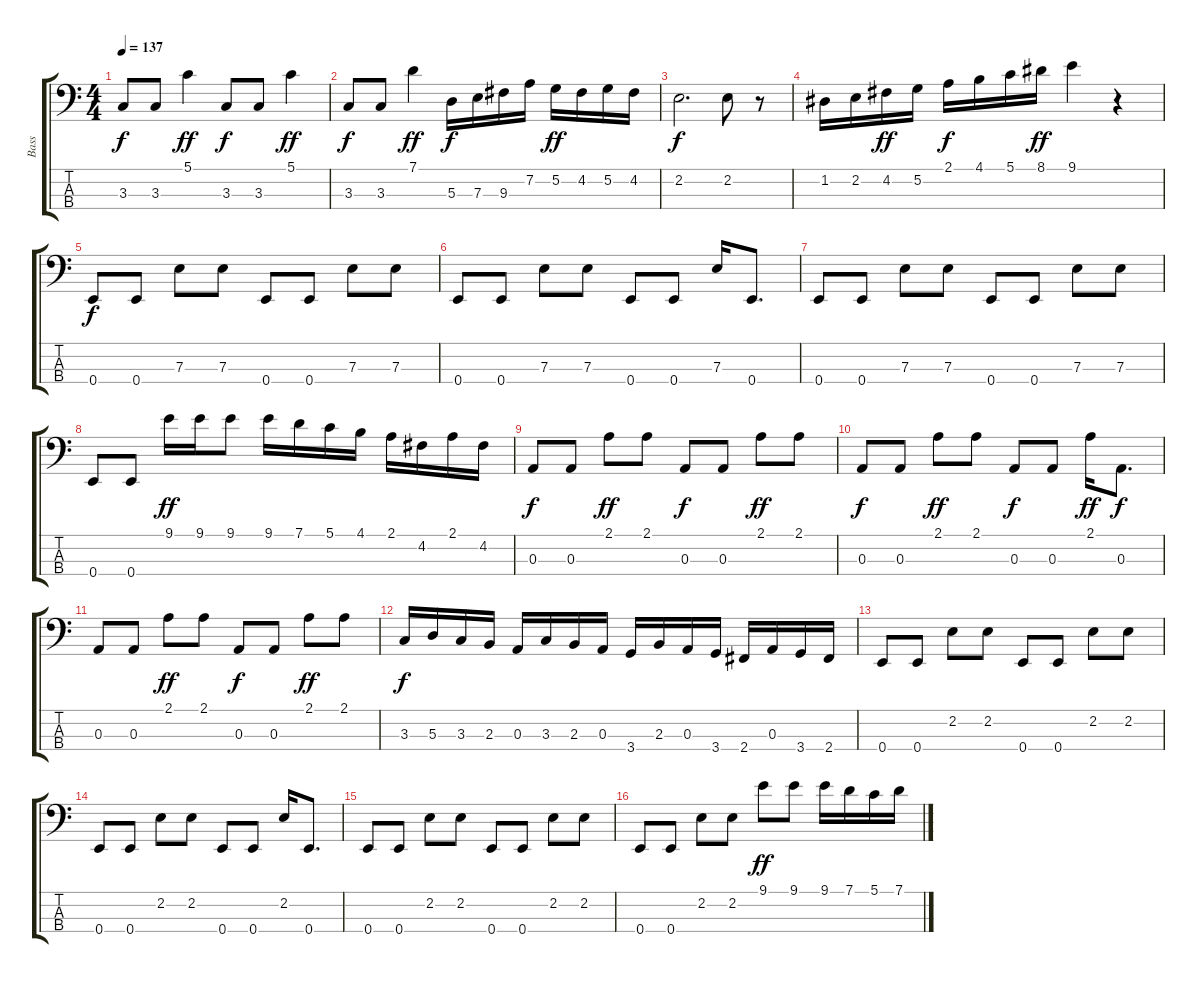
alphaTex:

\track ("Bass" "Bass") {instrument electricbassfinger}
\staff {score tabs}
\tuning (G2 D2 A1 E1) {hide}
\ts (4 4)
\tempo 137
\clef f4
\ks c
3.3.8{dy f} 3.3.8 5.1.4{dy ff} 3.3.8{dy f} 3.3.8 5.1.4{dy ff} |
3.3.8{dy f} 3.3.8 7.1.4{dy ff} 5.3.16{dy f} 7.3.16 9.3.16 7.2.16 5.2.16{dy ff} 4.2.16 5.2.16 4.2.16 |
2.2.2{d dy f} 2.2.8 r.8 |
1.2.16 2.2.16 4.2.16{dy ff} 5.2.16 2.1.16{dy f} 4.1.16 5.1.16 8.1.16{dy ff} 9.1.4 r.4 |
0.4.8{dy f} 0.4.8 7.3.8 7.3.8 0.4.8 0.4.8 7.3.8 7.3.8 |
0.4.8 0.4.8 7.3.8 7.3.8 0.4.8 0.4.8 7.3.16 0.4.8{d} |
0.4.8 0.4.8 7.3.8 7.3.8 0.4.8 0.4.8 7.3.8 7.3.8 |
0.4.8 0.4.8 9.1.16{dy ff} 9.1.16 9.1.8 9.1.16 7.1.16 5.1.16 4.1.16 2.1.16 4.2.16 2.1.16 4.2.16 |
0.3.8{dy f} 0.3.8 2.1.8{dy ff} 2.1.8 0.3.8{dy f} 0.3.8 2.1.8{dy ff} 2.1.8 |
0.3.8{dy f} 0.3.8 2.1.8{dy ff} 2.1.8 0.3.8{dy f} 0.3.8 2.1.16{dy ff} 0.3.8{d dy f} |
0.3.8 0.3.8 2.1.8{dy ff} 2.1.8 0.3.8{dy f} 0.3.8 2.1.8{dy ff} 2.1.8 |
3.3.16{dy f} 5.3.16 3.3.16 2.3.16 0.3.16 3.3.16 2.3.16 0.3.16 3.4.16 2.3.16 0.3.16 3.4.16 2.4.16 0.3.16 3.4.16 2.4.16 |
0.4.8 0.4.8 2.2.8 2.2.8 0.4.8 0.4.8 2.2.8 2.2.8 |
0.4.8 0.4.8 2.2.8 2.2.8 0.4.8 0.4.8 2.2.16 0.4.8{d} |
0.4.8 0.4.8 2.2.8 2.2.8 0.4.8 0.4.8 2.2.8 2.2.8 |
0.4.8 0.4.8 2.2.8 2.2.8 9.1.8{dy ff} 9.1.8 9.1.16 7.1.16 5.1.16 7.1.16
